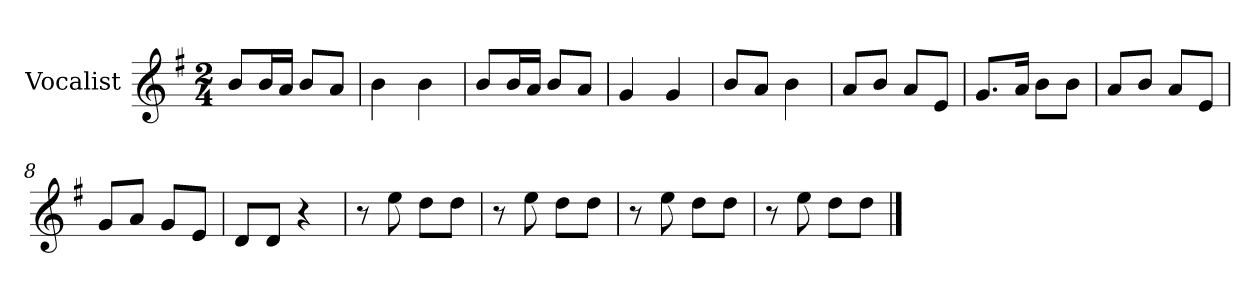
**kern
*part1
*staff1
*I"Vocalist
*k[f#]
*G:
*M2/4
=
8bL
16bL
16aJJ
8bL
8aJ
=1
4b
4b
=2
8bL
16bL
16aJJ
8bL
8aJ
=3
4g
4g
=4
8bL
8aJ
4b
=5
8aL
8bJ
8aL
8eJ
=6
8.gL
16aJk
8bL
8bJ
=7
8aL
8bJ
8aL
8eJ
=8
8gL
8aJ
8gL
8eJ
=9
8dL
8dJ
4r
=10
8r
8ee
8ddL
8ddJ
=11
8r
8ee
8ddL
8ddJ
=12
8r
8ee
8ddL
8ddJ
=13
8r
8ee
8ddL
8ddJ
==
*-
